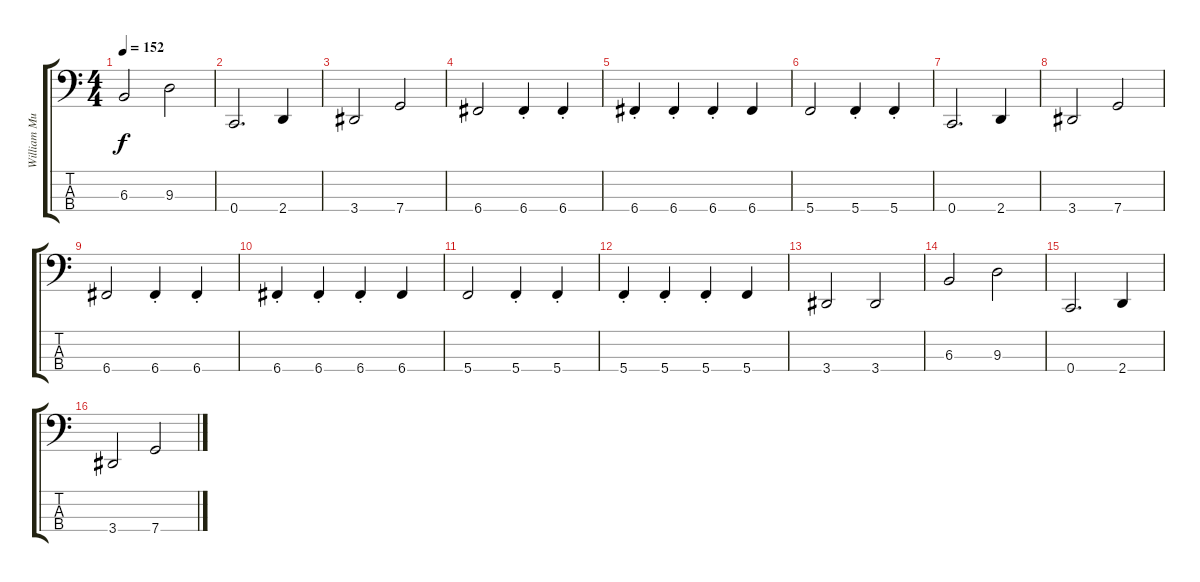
\track ("William Murderface (Bass)" "William Mu") {instrument electricbasspick}
\staff {score tabs}
\tuning (Eb2 Bb1 F1 C1) {hide}
\ts (4 4)
\tempo 152
\clef f4
\ks c
6.3.2{dy f} 9.3.2 |
0.4.2{d} 2.4.4 |
3.4.2 7.4.2 |
6.4.2 6.4{st}.4 6.4{st}.4 |
6.4{st}.4 6.4{st}.4 6.4{st}.4 6.4.4 |
5.4.2 5.4{st}.4 5.4{st}.4 |
0.4.2{d} 2.4.4 |
3.4.2 7.4.2 |
6.4.2 6.4{st}.4 6.4{st}.4 |
6.4{st}.4 6.4{st}.4 6.4{st}.4 6.4.4 |
5.4.2 5.4{st}.4 5.4{st}.4 |
5.4{st}.4 5.4{st}.4 5.4{st}.4 5.4.4 |
3.4.2 3.4.2 |
6.3.2 9.3.2 |
0.4.2{d} 2.4.4 |
3.4.2 7.4.2
